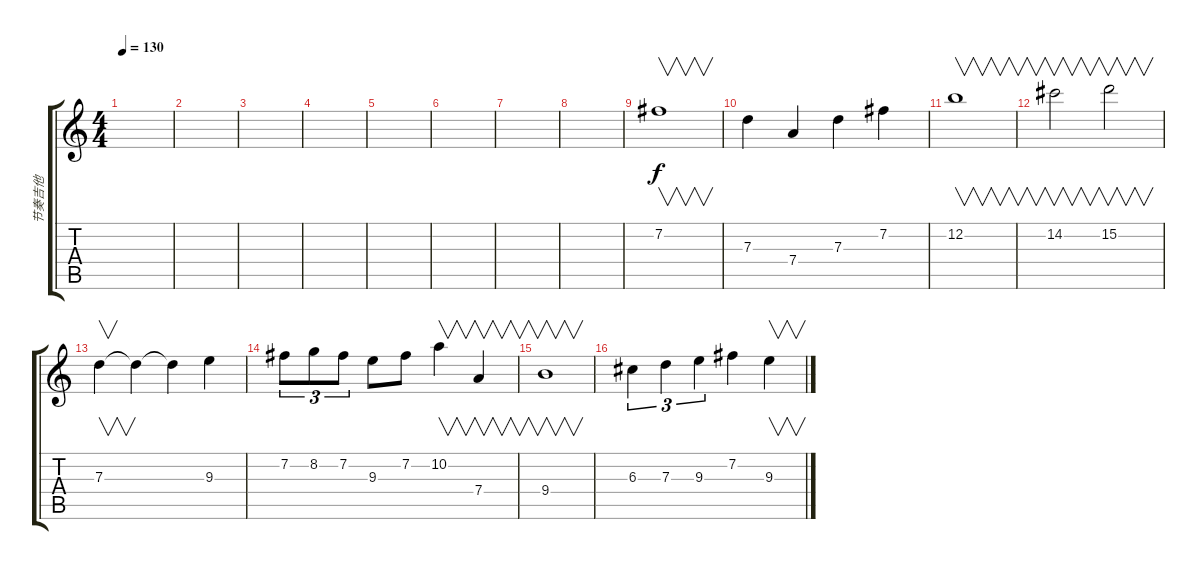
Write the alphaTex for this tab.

\track ("节奏吉他" "节奏吉他") {instrument distortionguitar}
\staff {score tabs}
\tuning (E4 B3 G3 D3 A2 E2) {hide}
\ts (4 4)
\tempo 130
\clef g2
\ks c
|
|
|
|
|
|
|
|
7.2.1{v} |
7.3.4 7.4.4 7.3.4 7.2.4 |
12.2.1{v} |
14.2.2{v} 15.2.2{v} |
7.3.4{v} 7.3{t}.4 7.3{t}.4 9.3.4 |
7.2.8{tu (3 2)} 8.2.8{tu (3 2)} 7.2.8{tu (3 2)} 9.3.8 7.2.8 10.2.4{v} 7.4.4{v} |
9.4.1{v} |
6.3.4{tu (3 2)} 7.3.4{tu (3 2)} 9.3.4{tu (3 2)} 7.2.4 9.3.4{v}
